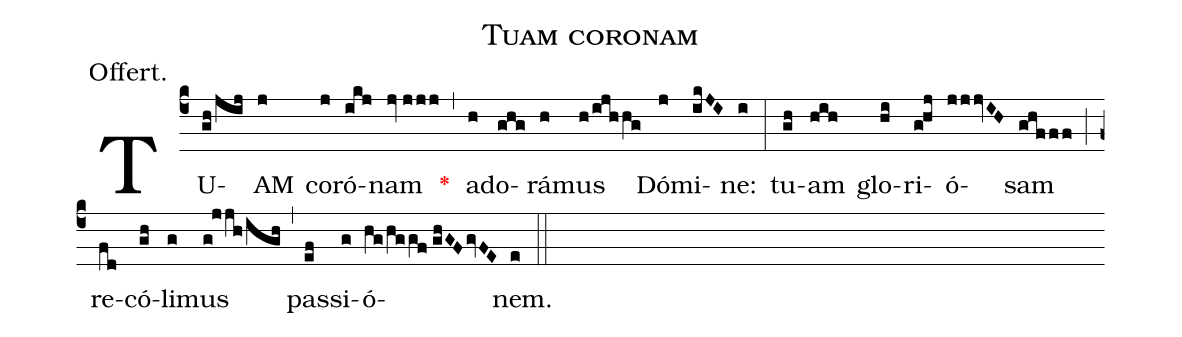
name:Tuam coronam;
annotation:Offert.;
mode:III.;
office-part:Offertory;
%%
(c4) TU(gh/jij)AM(j) co(j)ró(ikj)nam(jv//jjj) <v>\red{*}</v>(,) a(h)do(ghg)rá(h)mus(h/ijhhg) Dó(j)mi(ikJI)ne:(i) (:) tu(gh)am(hih) glo(hi)ri(g!hj)ó(jjjvIH)sam(ghfff) (;) re(fd)có(gh)li(g)mus(g!jjh/igh) (,) pas(ef)si(g)ó(hg/hggf//ghGFgvFE)nem.(e) (::)
